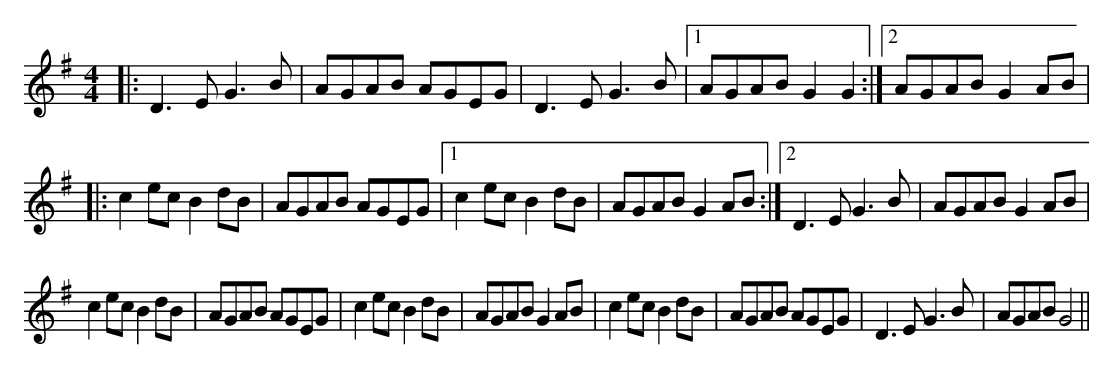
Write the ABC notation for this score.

X:1
M:4/4
K:G
|:D3 E G3 B|AGAB AGEG|D3 E G3 B|1 AGAB G2 G2:|2 AGAB G2 AB|
|:c2 ec B2 dB|AGAB AGEG|1 c2 ec B2 dB|AGAB G2 AB:|2 D3 E G3 B|AGAB G2 AB|
c2 ec B2 dB|AGAB AGEG|c2 ec B2 dB|AGAB G2 AB|c2 ec B2 dB|AGAB AGEG|D3E G3B|AGAB G4||
